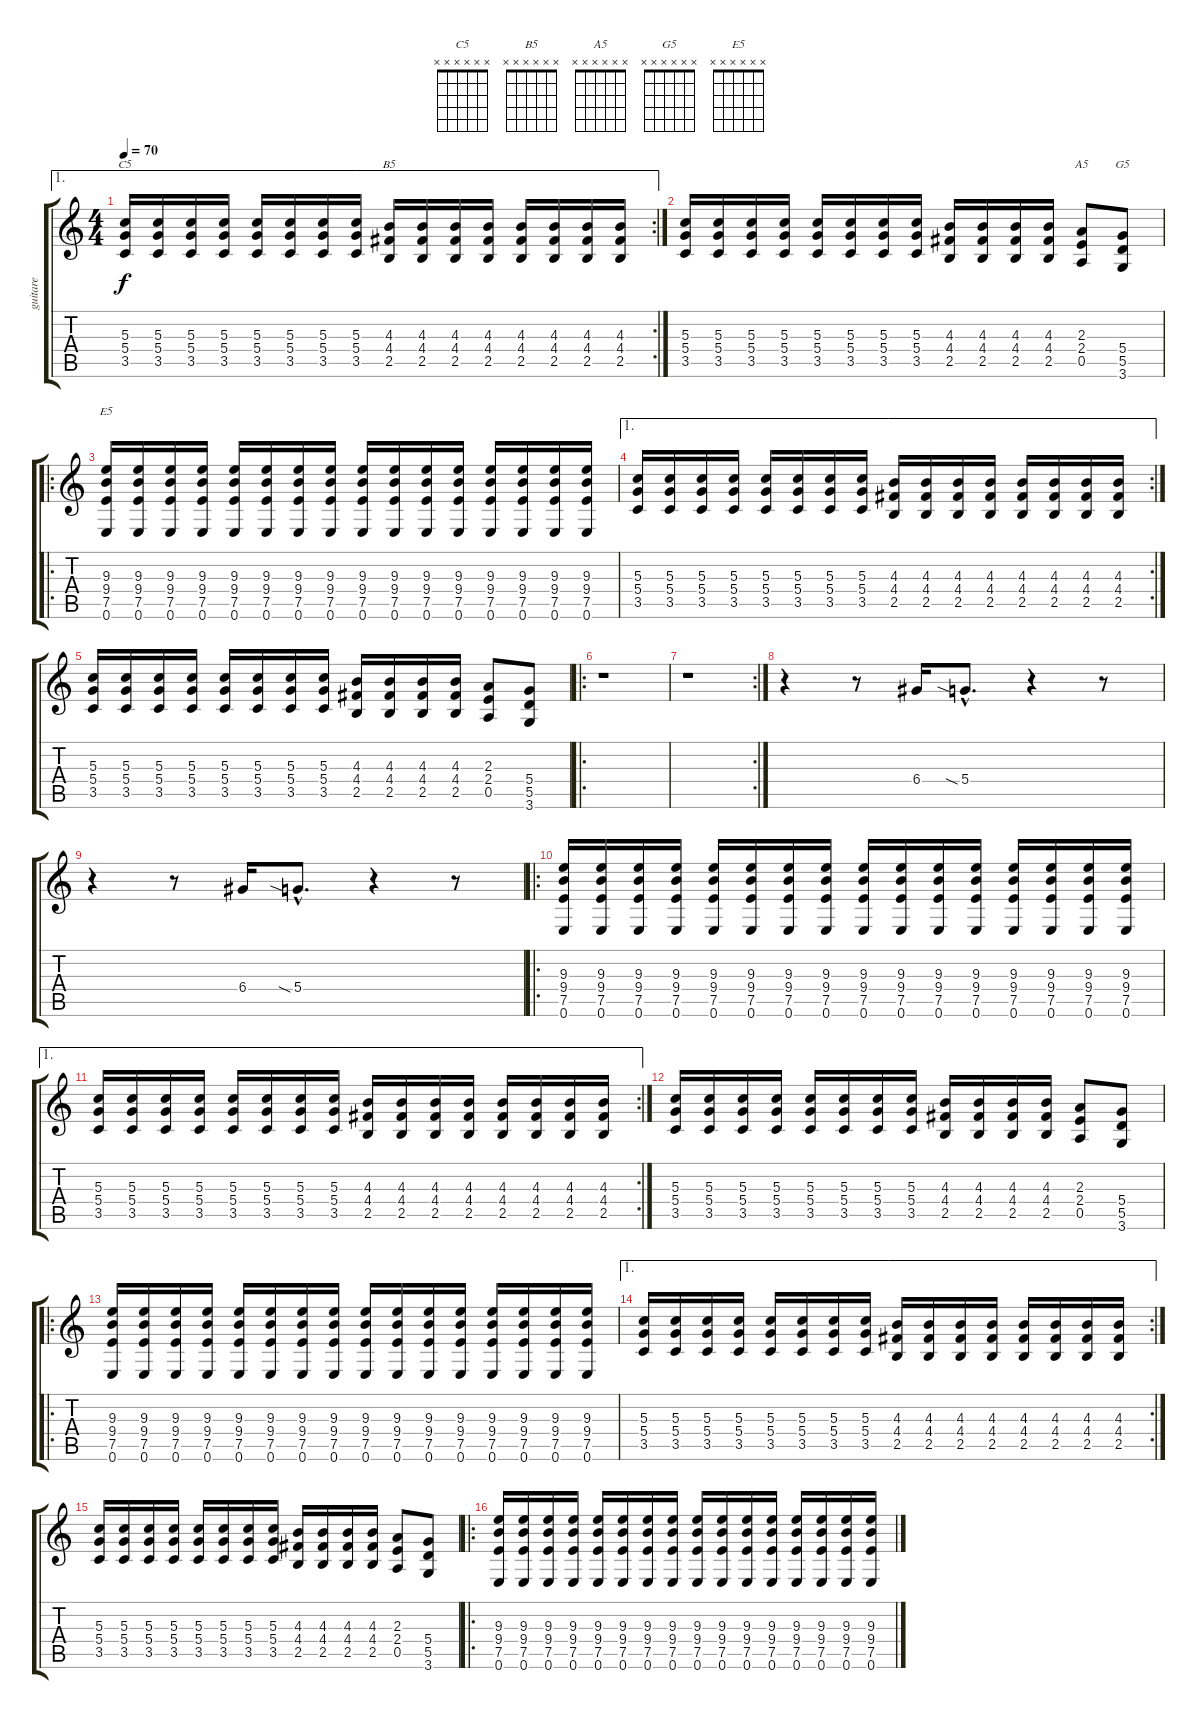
\track ("guitare" "guitare") {instrument distortionguitar}
\staff {score tabs}
\tuning (E4 B3 G3 D3 A2 E2) {hide}
\chord ("C5" x x x x x x) {firstfret 0}
\chord ("B5" x x x x x x) {firstfret 0}
\chord ("A5" x x x x x x) {firstfret 0}
\chord ("G5" x x x x x x) {firstfret 0}
\chord ("E5" x x x x x x) {firstfret 0}
\ae 1
\rc 2
\ts (4 4)
\tempo 70
\clef g2
\ks c
(5.3 5.4 3.5).16{ch "C5" dy f} (5.3 5.4 3.5).16 (5.3 5.4 3.5).16 (5.3 5.4 3.5).16 (5.3 5.4 3.5).16 (5.3 5.4 3.5).16 (5.3 5.4 3.5).16 (5.3 5.4 3.5).16 (4.3 4.4 2.5).16{ch "B5"} (4.3 4.4 2.5).16 (4.3 4.4 2.5).16 (4.3 4.4 2.5).16 (4.3 4.4 2.5).16 (4.3 4.4 2.5).16 (4.3 4.4 2.5).16 (4.3 4.4 2.5).16 |
(5.3 5.4 3.5).16 (5.3 5.4 3.5).16 (5.3 5.4 3.5).16 (5.3 5.4 3.5).16 (5.3 5.4 3.5).16 (5.3 5.4 3.5).16 (5.3 5.4 3.5).16 (5.3 5.4 3.5).16 (4.3 4.4 2.5).16 (4.3 4.4 2.5).16 (4.3 4.4 2.5).16 (4.3 4.4 2.5).16 (2.3 2.4 0.5).8{ch "A5"} (5.4 5.5 3.6).8{ch "G5"} |
\ro
(9.3 9.4 7.5 0.6).16{ch "E5"} (9.3 9.4 7.5 0.6).16 (9.3 9.4 7.5 0.6).16 (9.3 9.4 7.5 0.6).16 (9.3 9.4 7.5 0.6).16 (9.3 9.4 7.5 0.6).16 (9.3 9.4 7.5 0.6).16 (9.3 9.4 7.5 0.6).16 (9.3 9.4 7.5 0.6).16 (9.3 9.4 7.5 0.6).16 (9.3 9.4 7.5 0.6).16 (9.3 9.4 7.5 0.6).16 (9.3 9.4 7.5 0.6).16 (9.3 9.4 7.5 0.6).16 (9.3 9.4 7.5 0.6).16 (9.3 9.4 7.5 0.6).16 |
\ae 1
\rc 2
(5.3 5.4 3.5).16 (5.3 5.4 3.5).16 (5.3 5.4 3.5).16 (5.3 5.4 3.5).16 (5.3 5.4 3.5).16 (5.3 5.4 3.5).16 (5.3 5.4 3.5).16 (5.3 5.4 3.5).16 (4.3 4.4 2.5).16 (4.3 4.4 2.5).16 (4.3 4.4 2.5).16 (4.3 4.4 2.5).16 (4.3 4.4 2.5).16 (4.3 4.4 2.5).16 (4.3 4.4 2.5).16 (4.3 4.4 2.5).16 |
(5.3 5.4 3.5).16 (5.3 5.4 3.5).16 (5.3 5.4 3.5).16 (5.3 5.4 3.5).16 (5.3 5.4 3.5).16 (5.3 5.4 3.5).16 (5.3 5.4 3.5).16 (5.3 5.4 3.5).16 (4.3 4.4 2.5).16 (4.3 4.4 2.5).16 (4.3 4.4 2.5).16 (4.3 4.4 2.5).16 (2.3 2.4 0.5).8 (5.4 5.5 3.6).8 |
\ro
r.1 |
\rc 2
r.1 |
r.4 r.8 6.4.16 5.4{sia hac}.8{d} r.4 r.8 |
r.4 r.8 6.4.16 5.4{sia hac}.8{d} r.4 r.8 |
\ro
(9.3 9.4 7.5 0.6).16 (9.3 9.4 7.5 0.6).16 (9.3 9.4 7.5 0.6).16 (9.3 9.4 7.5 0.6).16 (9.3 9.4 7.5 0.6).16 (9.3 9.4 7.5 0.6).16 (9.3 9.4 7.5 0.6).16 (9.3 9.4 7.5 0.6).16 (9.3 9.4 7.5 0.6).16 (9.3 9.4 7.5 0.6).16 (9.3 9.4 7.5 0.6).16 (9.3 9.4 7.5 0.6).16 (9.3 9.4 7.5 0.6).16 (9.3 9.4 7.5 0.6).16 (9.3 9.4 7.5 0.6).16 (9.3 9.4 7.5 0.6).16 |
\ae 1
\rc 2
(5.3 5.4 3.5).16 (5.3 5.4 3.5).16 (5.3 5.4 3.5).16 (5.3 5.4 3.5).16 (5.3 5.4 3.5).16 (5.3 5.4 3.5).16 (5.3 5.4 3.5).16 (5.3 5.4 3.5).16 (4.3 4.4 2.5).16 (4.3 4.4 2.5).16 (4.3 4.4 2.5).16 (4.3 4.4 2.5).16 (4.3 4.4 2.5).16 (4.3 4.4 2.5).16 (4.3 4.4 2.5).16 (4.3 4.4 2.5).16 |
(5.3 5.4 3.5).16 (5.3 5.4 3.5).16 (5.3 5.4 3.5).16 (5.3 5.4 3.5).16 (5.3 5.4 3.5).16 (5.3 5.4 3.5).16 (5.3 5.4 3.5).16 (5.3 5.4 3.5).16 (4.3 4.4 2.5).16 (4.3 4.4 2.5).16 (4.3 4.4 2.5).16 (4.3 4.4 2.5).16 (2.3 2.4 0.5).8 (5.4 5.5 3.6).8 |
\ro
(9.3 9.4 7.5 0.6).16 (9.3 9.4 7.5 0.6).16 (9.3 9.4 7.5 0.6).16 (9.3 9.4 7.5 0.6).16 (9.3 9.4 7.5 0.6).16 (9.3 9.4 7.5 0.6).16 (9.3 9.4 7.5 0.6).16 (9.3 9.4 7.5 0.6).16 (9.3 9.4 7.5 0.6).16 (9.3 9.4 7.5 0.6).16 (9.3 9.4 7.5 0.6).16 (9.3 9.4 7.5 0.6).16 (9.3 9.4 7.5 0.6).16 (9.3 9.4 7.5 0.6).16 (9.3 9.4 7.5 0.6).16 (9.3 9.4 7.5 0.6).16 |
\ae 1
\rc 2
(5.3 5.4 3.5).16 (5.3 5.4 3.5).16 (5.3 5.4 3.5).16 (5.3 5.4 3.5).16 (5.3 5.4 3.5).16 (5.3 5.4 3.5).16 (5.3 5.4 3.5).16 (5.3 5.4 3.5).16 (4.3 4.4 2.5).16 (4.3 4.4 2.5).16 (4.3 4.4 2.5).16 (4.3 4.4 2.5).16 (4.3 4.4 2.5).16 (4.3 4.4 2.5).16 (4.3 4.4 2.5).16 (4.3 4.4 2.5).16 |
(5.3 5.4 3.5).16 (5.3 5.4 3.5).16 (5.3 5.4 3.5).16 (5.3 5.4 3.5).16 (5.3 5.4 3.5).16 (5.3 5.4 3.5).16 (5.3 5.4 3.5).16 (5.3 5.4 3.5).16 (4.3 4.4 2.5).16 (4.3 4.4 2.5).16 (4.3 4.4 2.5).16 (4.3 4.4 2.5).16 (2.3 2.4 0.5).8 (5.4 5.5 3.6).8 |
\ro
(9.3 9.4 7.5 0.6).16 (9.3 9.4 7.5 0.6).16 (9.3 9.4 7.5 0.6).16 (9.3 9.4 7.5 0.6).16 (9.3 9.4 7.5 0.6).16 (9.3 9.4 7.5 0.6).16 (9.3 9.4 7.5 0.6).16 (9.3 9.4 7.5 0.6).16 (9.3 9.4 7.5 0.6).16 (9.3 9.4 7.5 0.6).16 (9.3 9.4 7.5 0.6).16 (9.3 9.4 7.5 0.6).16 (9.3 9.4 7.5 0.6).16 (9.3 9.4 7.5 0.6).16 (9.3 9.4 7.5 0.6).16 (9.3 9.4 7.5 0.6).16
